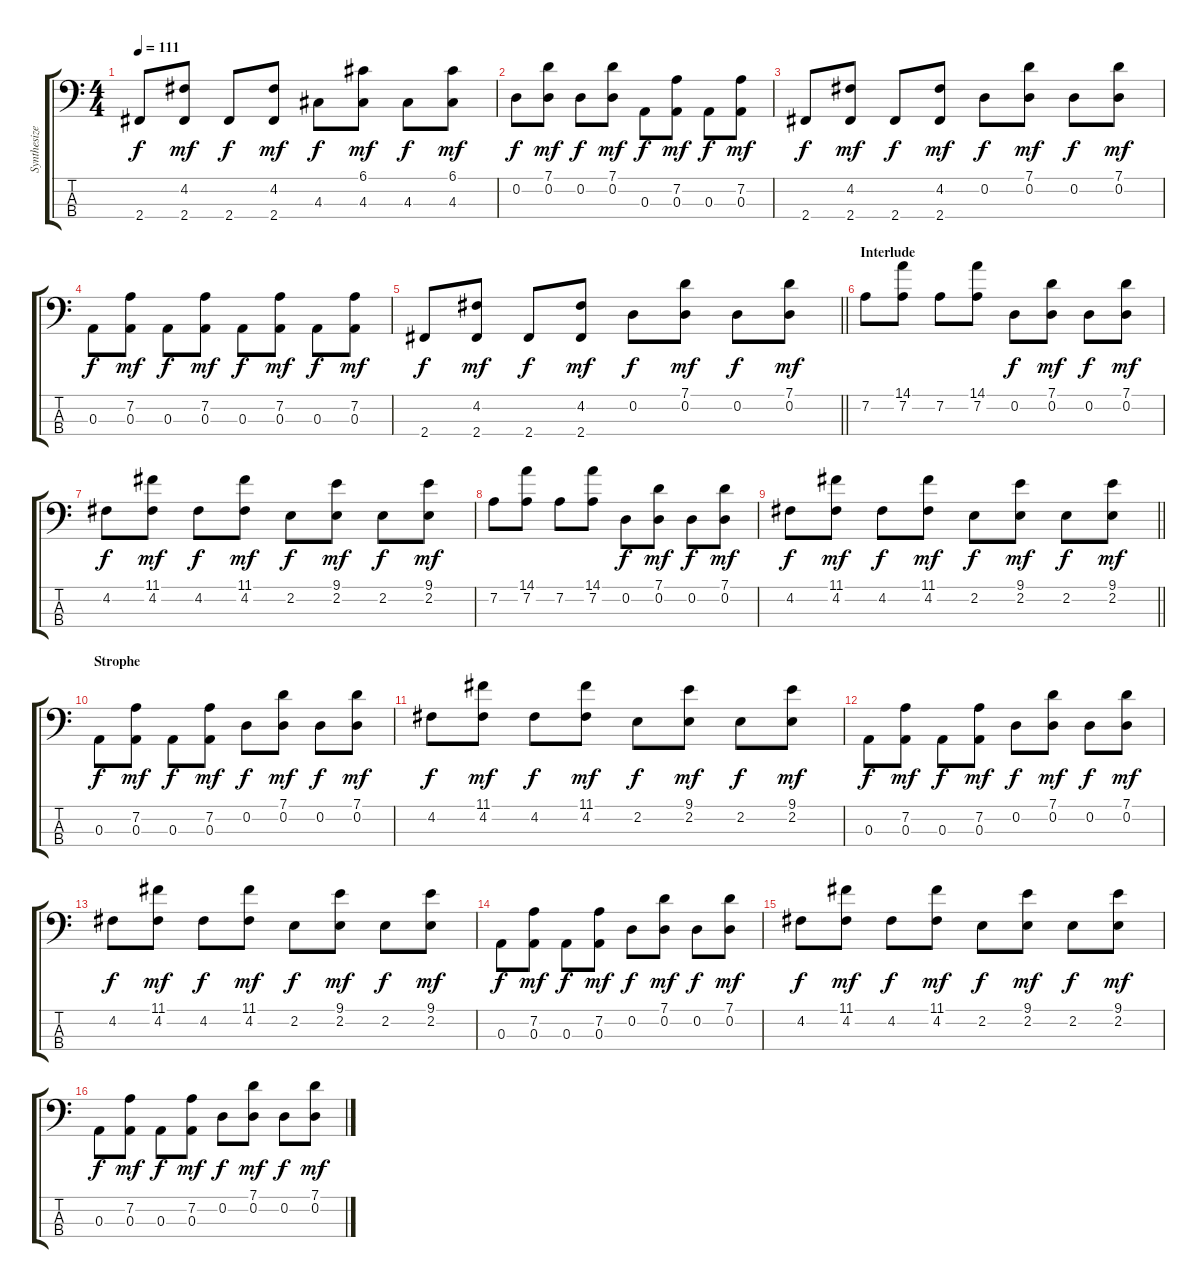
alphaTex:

\track ("Synthesizer" "Synthesize") {instrument synthbass1}
\staff {score tabs}
\tuning (G2 D2 A1 E1) {hide}
\ts (4 4)
\tempo 111
\clef f4
\ks c
2.4.8{dy f} (4.2 2.4).8{dy mf} 2.4.8{dy f} (4.2 2.4).8{dy mf} 4.3.8{dy f} (6.1 4.3).8{dy mf} 4.3.8{dy f} (6.1 4.3).8{dy mf} |
0.2.8{dy f} (7.1 0.2).8{dy mf} 0.2.8{dy f} (7.1 0.2).8{dy mf} 0.3.8{dy f} (7.2 0.3).8{dy mf} 0.3.8{dy f} (7.2 0.3).8{dy mf} |
2.4.8{dy f} (4.2 2.4).8{dy mf} 2.4.8{dy f} (4.2 2.4).8{dy mf} 0.2.8{dy f} (7.1 0.2).8{dy mf} 0.2.8{dy f} (7.1 0.2).8{dy mf} |
0.3.8{dy f} (7.2 0.3).8{dy mf} 0.3.8{dy f} (7.2 0.3).8{dy mf} 0.3.8{dy f} (7.2 0.3).8{dy mf} 0.3.8{dy f} (7.2 0.3).8{dy mf} |
\barLineRight lightlight
2.4.8{dy f} (4.2 2.4).8{dy mf} 2.4.8{dy f} (4.2 2.4).8{dy mf} 0.2.8{dy f} (7.1 0.2).8{dy mf} 0.2.8{dy f} (7.1 0.2).8{dy mf} |
\section ("" "Interlude")
7.2.8 (14.1 7.2).8 7.2.8 (14.1 7.2).8 0.2.8{dy f} (7.1 0.2).8{dy mf} 0.2.8{dy f} (7.1 0.2).8{dy mf} |
4.2.8{dy f} (11.1 4.2).8{dy mf} 4.2.8{dy f} (11.1 4.2).8{dy mf} 2.2.8{dy f} (9.1 2.2).8{dy mf} 2.2.8{dy f} (9.1 2.2).8{dy mf} |
7.2.8 (14.1 7.2).8 7.2.8 (14.1 7.2).8 0.2.8{dy f} (7.1 0.2).8{dy mf} 0.2.8{dy f} (7.1 0.2).8{dy mf} |
\barLineRight lightlight
4.2.8{dy f} (11.1 4.2).8{dy mf} 4.2.8{dy f} (11.1 4.2).8{dy mf} 2.2.8{dy f} (9.1 2.2).8{dy mf} 2.2.8{dy f} (9.1 2.2).8{dy mf} |
\section ("" "Strophe")
0.3.8{dy f} (7.2 0.3).8{dy mf} 0.3.8{dy f} (7.2 0.3).8{dy mf} 0.2.8{dy f} (7.1 0.2).8{dy mf} 0.2.8{dy f} (7.1 0.2).8{dy mf} |
4.2.8{dy f} (11.1 4.2).8{dy mf} 4.2.8{dy f} (11.1 4.2).8{dy mf} 2.2.8{dy f} (9.1 2.2).8{dy mf} 2.2.8{dy f} (9.1 2.2).8{dy mf} |
0.3.8{dy f} (7.2 0.3).8{dy mf} 0.3.8{dy f} (7.2 0.3).8{dy mf} 0.2.8{dy f} (7.1 0.2).8{dy mf} 0.2.8{dy f} (7.1 0.2).8{dy mf} |
4.2.8{dy f} (11.1 4.2).8{dy mf} 4.2.8{dy f} (11.1 4.2).8{dy mf} 2.2.8{dy f} (9.1 2.2).8{dy mf} 2.2.8{dy f} (9.1 2.2).8{dy mf} |
0.3.8{dy f} (7.2 0.3).8{dy mf} 0.3.8{dy f} (7.2 0.3).8{dy mf} 0.2.8{dy f} (7.1 0.2).8{dy mf} 0.2.8{dy f} (7.1 0.2).8{dy mf} |
4.2.8{dy f} (11.1 4.2).8{dy mf} 4.2.8{dy f} (11.1 4.2).8{dy mf} 2.2.8{dy f} (9.1 2.2).8{dy mf} 2.2.8{dy f} (9.1 2.2).8{dy mf} |
0.3.8{dy f} (7.2 0.3).8{dy mf} 0.3.8{dy f} (7.2 0.3).8{dy mf} 0.2.8{dy f} (7.1 0.2).8{dy mf} 0.2.8{dy f} (7.1 0.2).8{dy mf}
